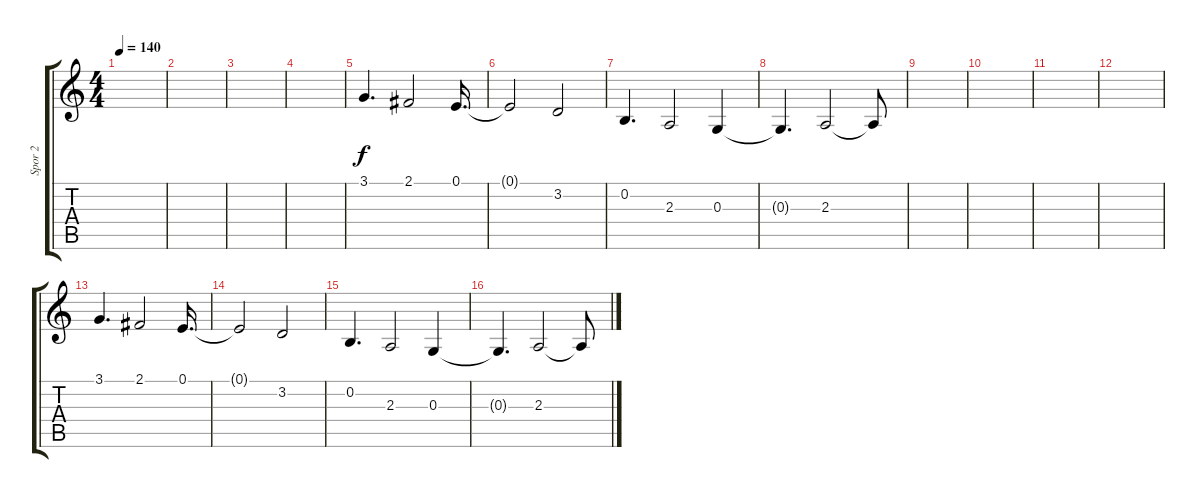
\track ("Spor 2" "Spor 2") {instrument stringensemble1}
\staff {score tabs}
\tuning (E4 B3 G3 D3 A2 E2) {hide}
\ts (4 4)
\tempo 140
\clef g2
\ks c
|
|
|
|
3.1.4{d} 2.1.2 0.1.16{d} |
0.1{t}.2 3.2.2 |
0.2.4{d} 2.3.2 0.3.4 |
0.3{t}.4{d} 2.3.2 2.3{t}.8 |
|
|
|
|
3.1.4{d} 2.1.2 0.1.16{d} |
0.1{t}.2 3.2.2 |
0.2.4{d} 2.3.2 0.3.4 |
0.3{t}.4{d} 2.3.2 2.3{t}.8
